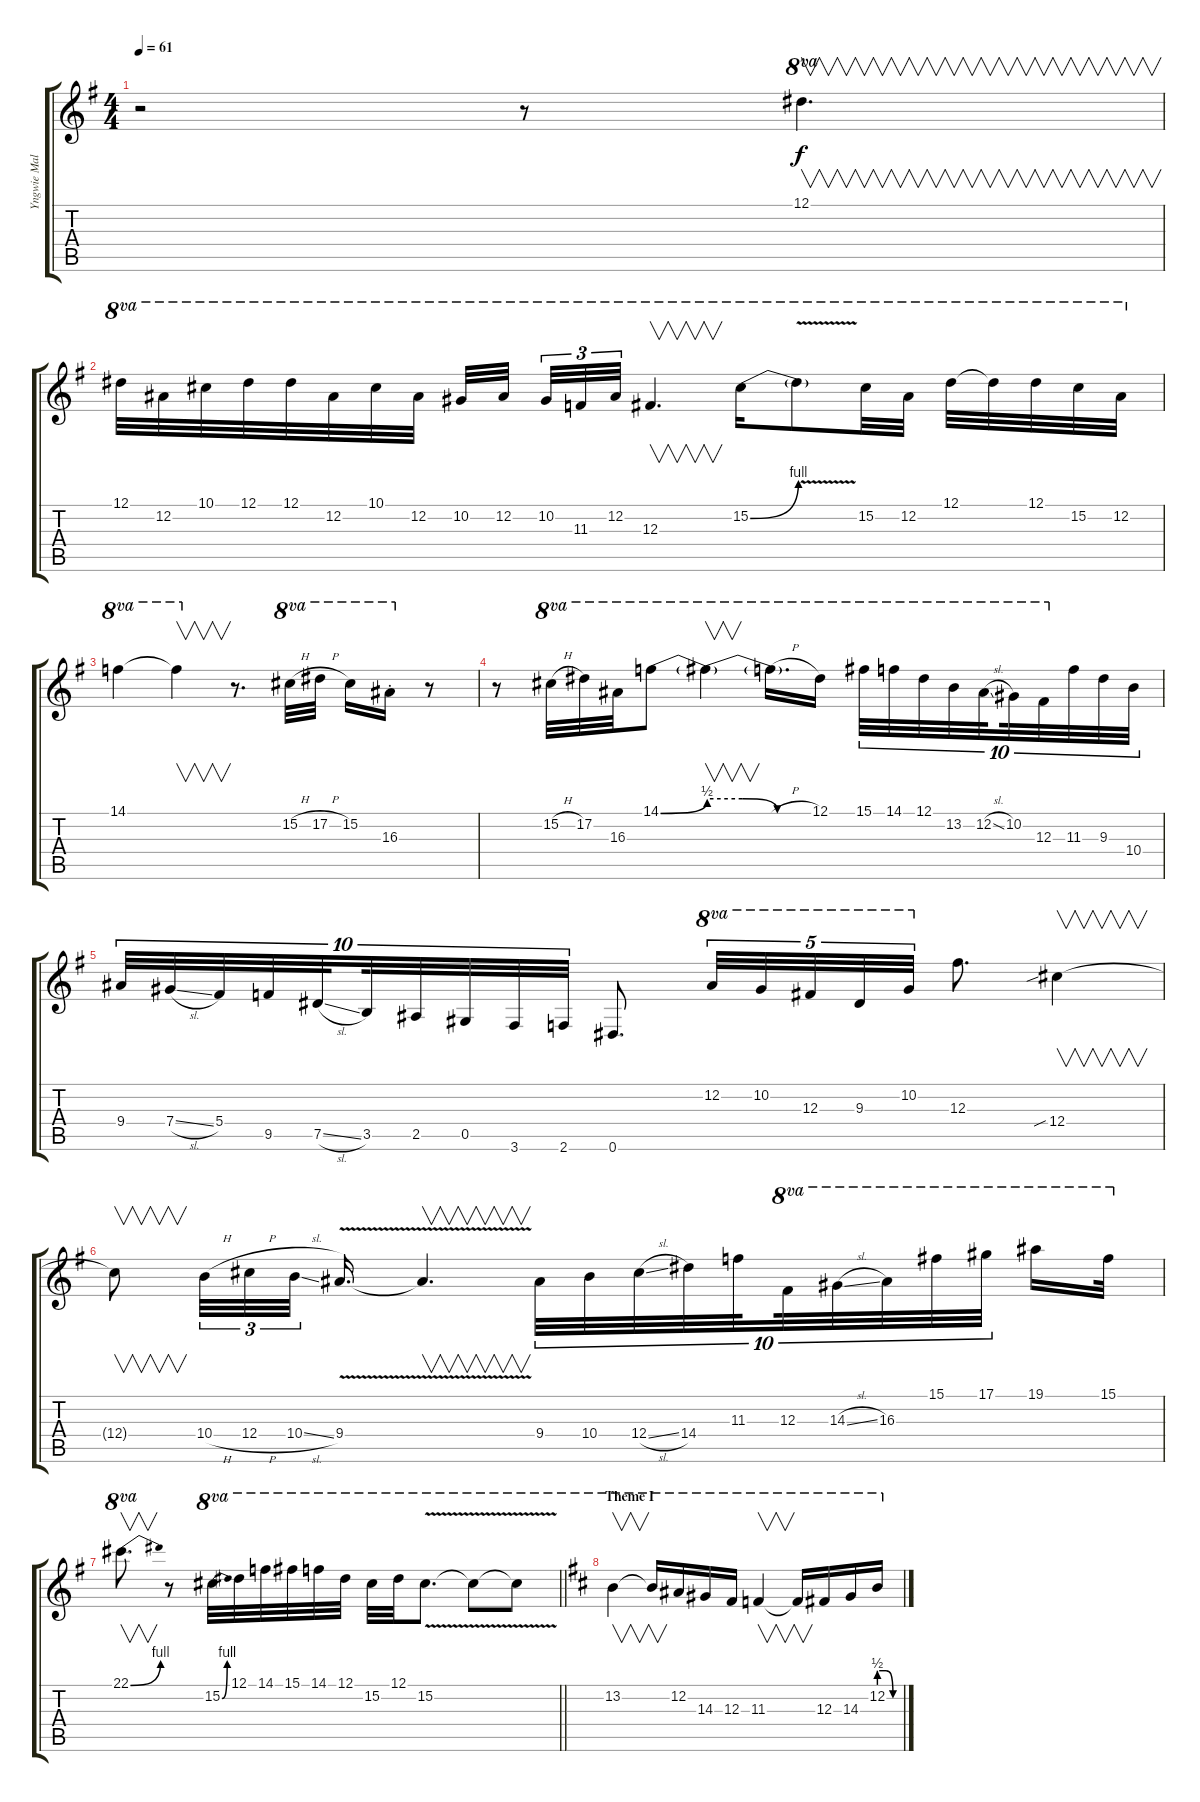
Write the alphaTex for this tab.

\track ("Yngwie Malmsteen" "Yngwie Mal") {instrument distortionguitar}
\staff {score tabs}
\tuning (Eb4 Bb3 Gb3 Db3 Ab2 Eb2) {hide}
\ts (4 4)
\tempo 61
\clef g2
\ks g
r.2{dy f instrument distortionguitar} r.8 12.1.4{v d ot 8va} |
12.1.32{ot 8va} 12.2.32{ot 8va} 10.1.32{ot 8va} 12.1.32{ot 8va} 12.1.32{ot 8va} 12.2.32{ot 8va} 10.1.32{ot 8va} 12.2.32{ot 8va} 10.2.32{ot 8va} 12.2.32{ot 8va beam splitsecondary} 10.2.32{tu (3 2) ot 8va} 11.3.32{tu (3 2) ot 8va} 12.2.32{tu (3 2) ot 8va} 12.3.4{v d ot 8va} 15.2{be (bend 0 0 60 4)}.16{ot 8va} 15.2{v t}.8{ot 8va} 15.2.32{ot 8va} 12.2.32{ot 8va} 12.1.32{ot 8va} 12.1{t}.32{ot 8va} 12.1.32{ot 8va} 15.2.32{ot 8va} 12.2.32{ot 8va} |
14.1.4{ot 8va} 14.1{t}.4{v ot 8va} r.8{d} 15.2{h}.32{ot 8va} 17.2{h}.32{ot 8va} 15.2.16{ot 8va} 16.3{st}.16{ot 8va} r.8 |
r.8 15.2{h}.32{ot 8va} 17.2.32{ot 8va} 16.3.32{ot 8va} 14.1{be (bend 0 0 60 2)}.8{ot 8va} 14.1{be (custom 0 2 20 2 40 0 60 0) t}.4{v ot 8va} 14.1{h t}.16{d ot 8va} 12.1.16{ot 8va} 15.1.32{tu (10 8) ot 8va} 14.1.32{tu (10 8) ot 8va} 12.1.32{tu (10 8) ot 8va} 13.2.32{tu (10 8) ot 8va} 12.2{sl}.32{tu (10 8) ot 8va beam splitsecondary} 10.2.32{tu (10 8) ot 8va} 12.3.32{tu (10 8) ot 8va} 11.3.32{tu (10 8)} 9.3.32{tu (10 8)} 10.4.32{tu (10 8)} |
9.4.32{tu (10 8)} 7.4{sl}.32{tu (10 8)} 5.4.32{tu (10 8)} 9.5.32{tu (10 8)} 7.5{sl}.32{tu (10 8) beam splitsecondary} 3.5.32{tu (10 8)} 2.5.32{tu (10 8)} 0.5.32{tu (10 8)} 3.6.32{tu (10 8)} 2.6.32{tu (10 8)} 0.6.8{d} 12.2.32{tu (5 4) ot 8va} 10.2.32{tu (5 4) ot 8va} 12.3.32{tu (5 4) ot 8va} 9.3.32{tu (5 4) ot 8va} 10.2.32{tu (5 4) ot 8va} 12.3.8{d} 12.4{sib}.4{v} |
12.4{t}.8{v} 10.4{h}.32{tu (3 2)} 12.4{h}.32{tu (3 2)} 10.4{sl}.32{tu (3 2) beam splitsecondary} 9.4{v}.16{d} 9.4{t}.4{v d} 9.4.32{tu (10 8)} 10.4.32{tu (10 8)} 12.4{sl}.32{tu (10 8)} 14.4.32{tu (10 8)} 11.3.32{tu (10 8) beam splitsecondary} 12.3.32{tu (10 8) ot 8va} 14.3{sl}.32{tu (10 8) ot 8va} 16.3.32{tu (10 8) ot 8va} 15.1.32{tu (10 8) ot 8va} 17.1.32{tu (10 8) ot 8va beam splitsecondary} 19.1.16{ot 8va} 15.1.32{ot 8va} |
\barLineRight lightlight
22.1{be (bend 0 0 60 4)}.8{v d ot 8va} r.8 15.2{be (bend 0 0 60 4)}.32{ot 8va} 12.1.32{ot 8va} 14.1.32{ot 8va} 15.1.32{ot 8va} 14.1.32{ot 8va} 12.1.32{ot 8va} 15.2.32{ot 8va} 12.1.32{ot 8va} 15.2{v}.8{d ot 8va} 15.2{v t}.8{ot 8va} 15.2{t}.8{ot 8va} |
\section ("" "Theme I")
\ks d
13.2.4{v ot 8va} 13.2{t}.16{v ot 8va} 12.2.16{ot 8va} 14.3.16{ot 8va} 12.3.16{ot 8va} 11.3.4{v ot 8va} 11.3{t}.16{v ot 8va} 12.3.16{ot 8va} 14.3.16{ot 8va} 12.2{be (custom 0 2 20 2 40 0 60 0)}.16{ot 8va}
